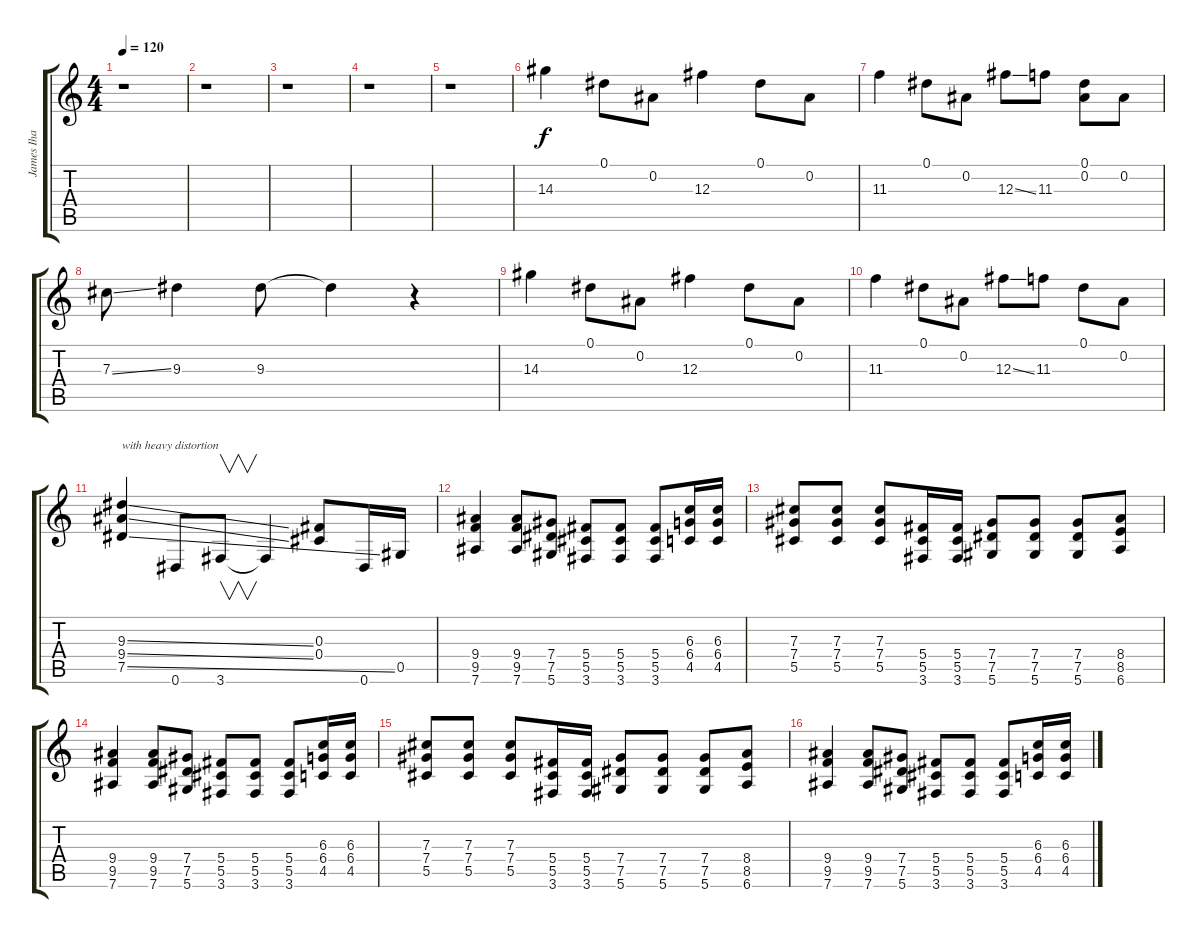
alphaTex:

\track ("James Iha (Ovd Guitar)" "James Iha ") {instrument overdrivenguitar}
\staff {score tabs}
\tuning (Eb4 Bb3 Gb3 Db3 Ab2 Eb2) {hide}
\ts (4 4)
\tempo 120
\clef g2
\ks c
r.1{dy f} |
r.1 |
r.1 |
r.1 |
r.1 |
14.3.4 0.1.8 0.2.8 12.3.4 0.1.8 0.2.8 |
11.3.4 0.1.8 0.2.8 12.3{ss}.8 11.3.8 (0.1 0.2).8 0.2.8 |
7.3{ss}.8 9.3.4 9.3.8 9.3{t}.4 r.4 |
14.3.4 0.1.8 0.2.8 12.3.4 0.1.8 0.2.8 |
11.3.4 0.1.8 0.2.8 12.3{ss}.8 11.3.8 0.1.8 0.2.8 |
(9.3{ss} 9.4{ss} 7.5{ss}).4{txt "with heavy distortion"} 0.6.8 3.6.8{v} 3.6{t}.4 (0.3 0.4).8 0.6.16 0.5.16 |
(9.4 9.5 7.6).4 (9.4 9.5 7.6).8 (7.4 7.5 5.6).8 (5.4 5.5 3.6).8 (5.4 5.5 3.6).8 (5.4 5.5 3.6).8 (6.3 6.4 4.5).16 (6.3 6.4 4.5).16 |
(7.3 7.4 5.5).8 (7.3 7.4 5.5).8 (7.3 7.4 5.5).8 (5.4 5.5 3.6).16 (5.4 5.5 3.6).16 (7.4 7.5 5.6).8 (7.4 7.5 5.6).8 (7.4 7.5 5.6).8 (8.4 8.5 6.6).8 |
(9.4 9.5 7.6).4 (9.4 9.5 7.6).8 (7.4 7.5 5.6).8 (5.4 5.5 3.6).8 (5.4 5.5 3.6).8 (5.4 5.5 3.6).8 (6.3 6.4 4.5).16 (6.3 6.4 4.5).16 |
(7.3 7.4 5.5).8 (7.3 7.4 5.5).8 (7.3 7.4 5.5).8 (5.4 5.5 3.6).16 (5.4 5.5 3.6).16 (7.4 7.5 5.6).8 (7.4 7.5 5.6).8 (7.4 7.5 5.6).8 (8.4 8.5 6.6).8 |
(9.4 9.5 7.6).4 (9.4 9.5 7.6).8 (7.4 7.5 5.6).8 (5.4 5.5 3.6).8 (5.4 5.5 3.6).8 (5.4 5.5 3.6).8 (6.3 6.4 4.5).16 (6.3 6.4 4.5).16
